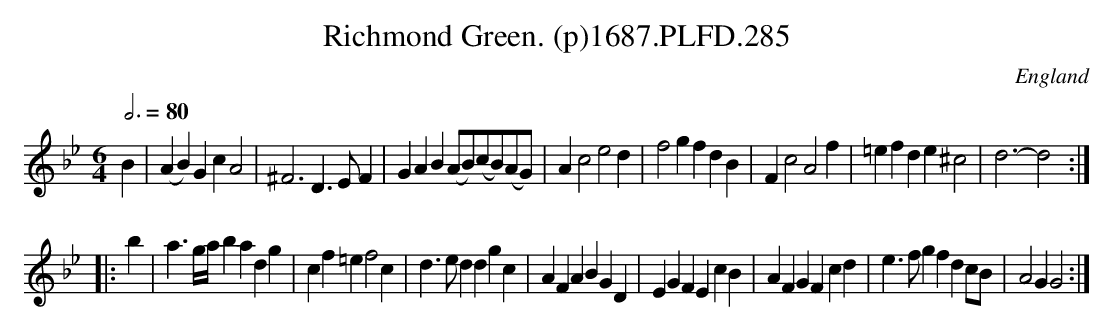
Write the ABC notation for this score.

X:1
T:Richmond Green. (p)1687.PLFD.285
M:6/4
L:1/4
Q:3/4=80
O:England
K:Gm
B |\
(AB)G cA2 | ^F3 D>EF | GAB (A/B/)(c/B/)(A/G/) | Ac2 e2d |\
f2g fdB | Fc2 A2f | =efd e^c2 | d3- d2 :|
|: b |\
a3/2g/4a/4b adg | cf=e f2c | d>ed dgc | AFA BGD |\
EGF EcB | AFG Fcd | e>fg fdc/B/ | A2G G2 :|
